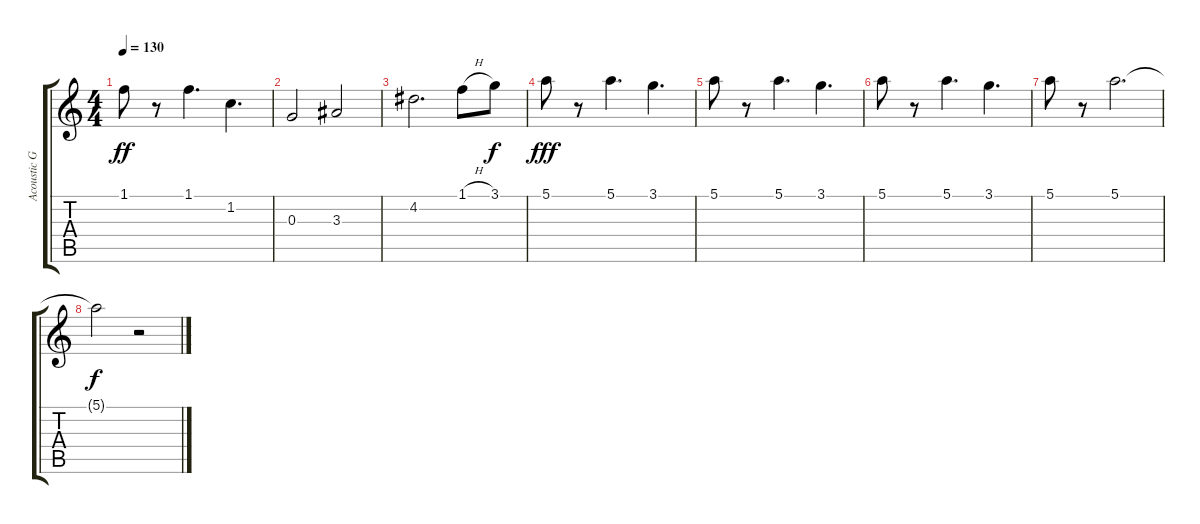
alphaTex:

\track ("Acoustic Guitar" "Acoustic G") {instrument acousticguitarsteel}
\staff {score tabs}
\tuning (E4 B3 G3 D3 A2 E2) {hide}
\ts (4 4)
\tempo 130
\clef g2
\ks c
1.1.8{dy ff} r.8 1.1.4{d} 1.2.4{d} |
0.3.2 3.3.2 |
4.2.2{d} 1.1{h}.8 3.1.8{dy f} |
5.1.8{dy fff} r.8 5.1.4{d} 3.1.4{d} |
5.1.8 r.8 5.1.4{d} 3.1.4{d} |
5.1.8 r.8 5.1.4{d} 3.1.4{d} |
5.1.8 r.8 5.1.2{d} |
5.1{t}.2{dy f} r.2
